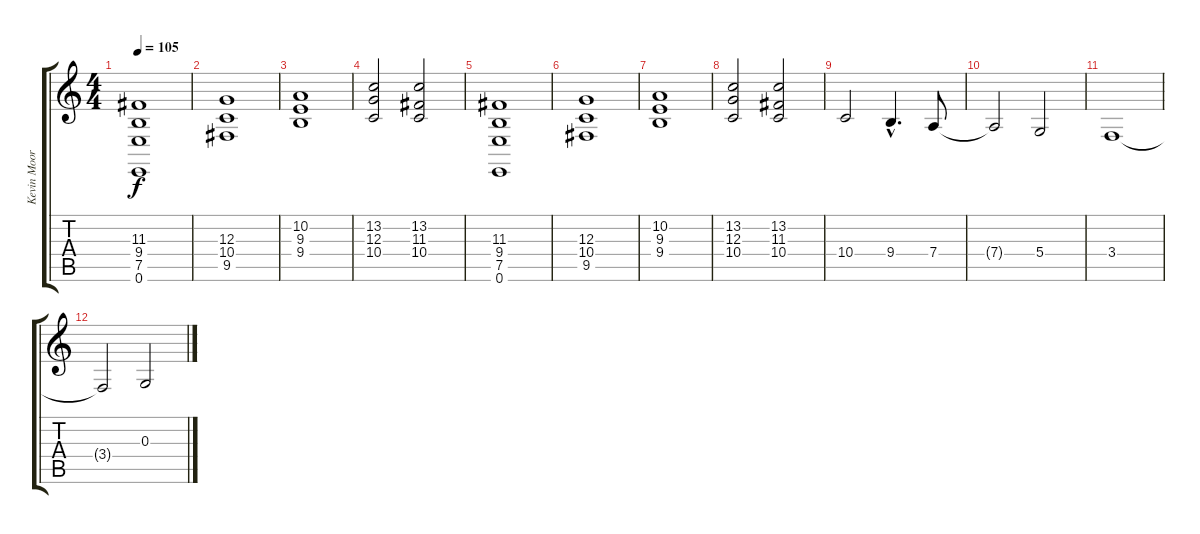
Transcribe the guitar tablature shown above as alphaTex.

\track ("Kevin Moore" "Kevin Moor") {instrument lead2sawtooth}
\staff {score tabs}
\tuning (E4 B3 G3 D3 A2 E2) {hide}
\ts (4 4)
\tempo 105
\clef g2
\ks c
(11.3 9.4 7.5 0.6).1{dy f volume 10 instrument lead2sawtooth} |
(12.3 10.4 9.5).1 |
(10.2 9.3 9.4).1 |
(13.2 12.3 10.4).2 (13.2 11.3 10.4).2 |
(11.3 9.4 7.5 0.6).1{instrument lead2sawtooth} |
(12.3 10.4 9.5).1 |
(10.2 9.3 9.4).1 |
(13.2 12.3 10.4).2 (13.2 11.3 10.4).2 |
10.4.2{instrument fx3crystal} 9.4{hac}.4{d} 7.4.8 |
7.4{t}.2 5.4.2 |
3.4.1 |
3.4{t}.2 0.3.2
